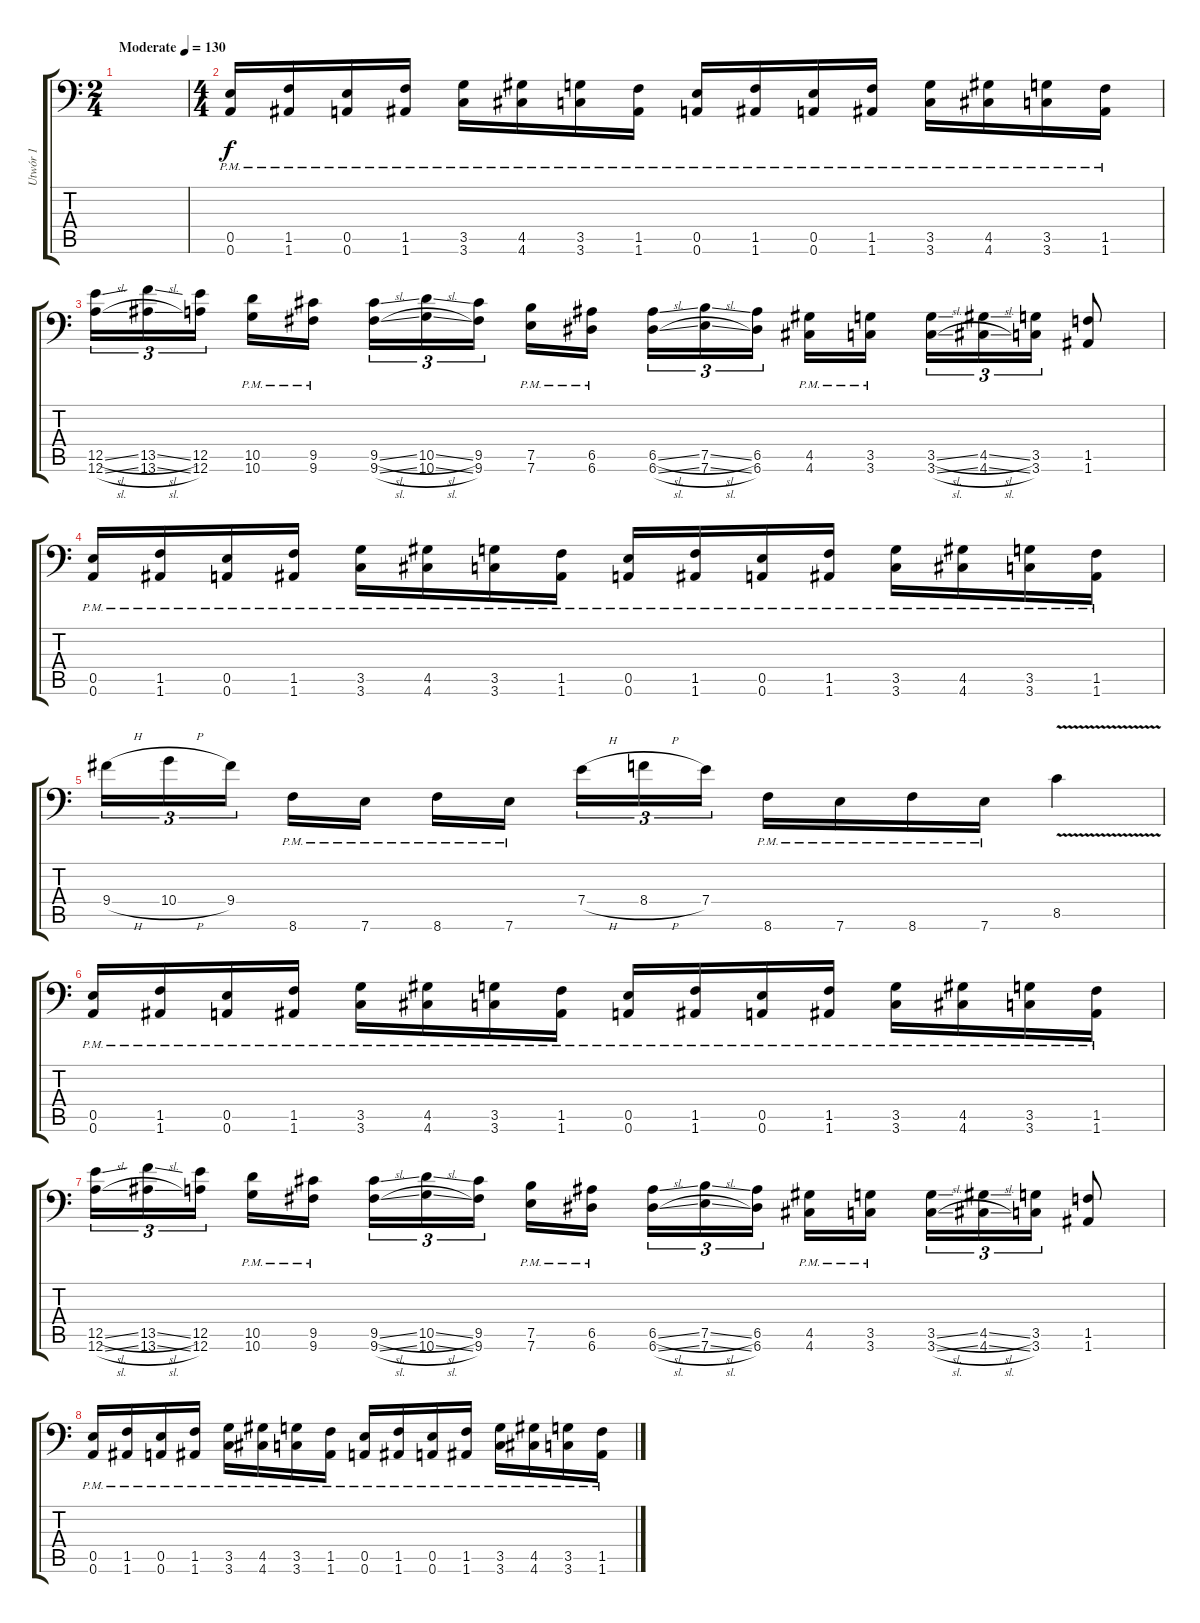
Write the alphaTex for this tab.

\track ("Utwór 1" "Utwór 1") {instrument distortionguitar}
\staff {score tabs}
\tuning (B3 Gb3 D3 A2 E2 A1) {hide}
\ts (2 4)
\tempo (130 "Moderate")
\clef f4
\ks c
|
\ts (4 4)
(0.5{pm} 0.6{pm}).16 (1.5{pm} 1.6{pm}).16 (0.5{pm} 0.6{pm}).16 (1.5{pm} 1.6{pm}).16 (3.5{pm} 3.6{pm}).16 (4.5{pm} 4.6{pm}).16 (3.5{pm} 3.6{pm}).16 (1.5{pm} 1.6{pm}).16 (0.5{pm} 0.6{pm}).16 (1.5{pm} 1.6{pm}).16 (0.5{pm} 0.6{pm}).16 (1.5{pm} 1.6{pm}).16 (3.5{pm} 3.6{pm}).16 (4.5{pm} 4.6{pm}).16 (3.5{pm} 3.6{pm}).16 (1.5{pm} 1.6{pm}).16 |
(12.5{sl} 12.6{sl}).16{tu (3 2)} (13.5{sl} 13.6{sl}).16{tu (3 2)} (12.5 12.6).16{tu (3 2) beam splitsecondary} (10.5{pm} 10.6{pm}).16 (9.5{pm} 9.6{pm}).16 (9.5{sl} 9.6{sl}).16{tu (3 2)} (10.5{sl} 10.6{sl}).16{tu (3 2)} (9.5 9.6).16{tu (3 2) beam splitsecondary} (7.5{pm} 7.6{pm}).16 (6.5{pm} 6.6{pm}).16 (6.5{sl} 6.6{sl}).16{tu (3 2)} (7.5{sl} 7.6{sl}).16{tu (3 2)} (6.5 6.6).16{tu (3 2) beam splitsecondary} (4.5{pm} 4.6{pm}).16 (3.5{pm} 3.6{pm}).16 (3.5{sl} 3.6{sl}).16{tu (3 2)} (4.5{sl} 4.6{sl}).16{tu (3 2)} (3.5 3.6).16{tu (3 2)} (1.5 1.6).8 |
(0.5{pm} 0.6{pm}).16 (1.5{pm} 1.6{pm}).16 (0.5{pm} 0.6{pm}).16 (1.5{pm} 1.6{pm}).16 (3.5{pm} 3.6{pm}).16 (4.5{pm} 4.6{pm}).16 (3.5{pm} 3.6{pm}).16 (1.5{pm} 1.6{pm}).16 (0.5{pm} 0.6{pm}).16 (1.5{pm} 1.6{pm}).16 (0.5{pm} 0.6{pm}).16 (1.5{pm} 1.6{pm}).16 (3.5{pm} 3.6{pm}).16 (4.5{pm} 4.6{pm}).16 (3.5{pm} 3.6{pm}).16 (1.5{pm} 1.6{pm}).16 |
9.4{h}.16{tu (3 2)} 10.4{h}.16{tu (3 2)} 9.4.16{tu (3 2) beam splitsecondary} 8.6{pm}.16 7.6{pm}.16 8.6{pm}.16 7.6{pm}.16{beam splitsecondary} 7.4{h}.16{tu (3 2)} 8.4{h}.16{tu (3 2)} 7.4.16{tu (3 2)} 8.6{pm}.16 7.6{pm}.16 8.6{pm}.16 7.6{pm}.16 8.5{v}.4 |
(0.5{pm} 0.6{pm}).16 (1.5{pm} 1.6{pm}).16 (0.5{pm} 0.6{pm}).16 (1.5{pm} 1.6{pm}).16 (3.5{pm} 3.6{pm}).16 (4.5{pm} 4.6{pm}).16 (3.5{pm} 3.6{pm}).16 (1.5{pm} 1.6{pm}).16 (0.5{pm} 0.6{pm}).16 (1.5{pm} 1.6{pm}).16 (0.5{pm} 0.6{pm}).16 (1.5{pm} 1.6{pm}).16 (3.5{pm} 3.6{pm}).16 (4.5{pm} 4.6{pm}).16 (3.5{pm} 3.6{pm}).16 (1.5{pm} 1.6{pm}).16 |
(12.5{sl} 12.6{sl}).16{tu (3 2)} (13.5{sl} 13.6{sl}).16{tu (3 2)} (12.5 12.6).16{tu (3 2) beam splitsecondary} (10.5{pm} 10.6{pm}).16 (9.5{pm} 9.6{pm}).16 (9.5{sl} 9.6{sl}).16{tu (3 2)} (10.5{sl} 10.6{sl}).16{tu (3 2)} (9.5 9.6).16{tu (3 2) beam splitsecondary} (7.5{pm} 7.6{pm}).16 (6.5{pm} 6.6{pm}).16 (6.5{sl} 6.6{sl}).16{tu (3 2)} (7.5{sl} 7.6{sl}).16{tu (3 2)} (6.5 6.6).16{tu (3 2) beam splitsecondary} (4.5{pm} 4.6{pm}).16 (3.5{pm} 3.6{pm}).16 (3.5{sl} 3.6{sl}).16{tu (3 2)} (4.5{sl} 4.6{sl}).16{tu (3 2)} (3.5 3.6).16{tu (3 2)} (1.5 1.6).8 |
(0.5{pm} 0.6{pm}).16 (1.5{pm} 1.6{pm}).16 (0.5{pm} 0.6{pm}).16 (1.5{pm} 1.6{pm}).16 (3.5{pm} 3.6{pm}).16 (4.5{pm} 4.6{pm}).16 (3.5{pm} 3.6{pm}).16 (1.5{pm} 1.6{pm}).16 (0.5{pm} 0.6{pm}).16 (1.5{pm} 1.6{pm}).16 (0.5{pm} 0.6{pm}).16 (1.5{pm} 1.6{pm}).16 (3.5{pm} 3.6{pm}).16 (4.5{pm} 4.6{pm}).16 (3.5{pm} 3.6{pm}).16 (1.5{pm} 1.6{pm}).16
